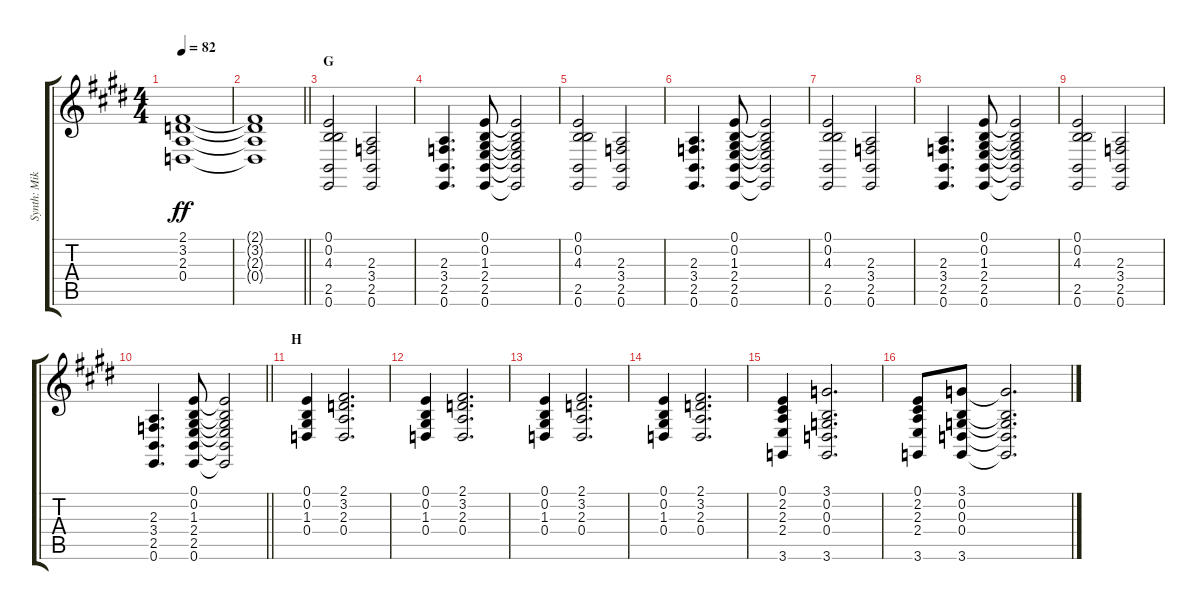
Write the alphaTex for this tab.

\track ("Synth: Mike" "Synth: Mik") {instrument synthstrings1}
\staff {score tabs}
\tuning (E4 B3 G3 D3 A2 E2) {hide}
\ts (4 4)
\tempo 82
\clef g2
\ks e
(2.1 3.2 2.3 0.4).1{dy ff} |
\barLineRight lightlight
(2.1{t} 3.2{t} 2.3{t} 0.4{t}).1 |
\section ("" "G")
(0.1 0.2 4.3 2.5 0.6).2 (2.3 3.4 2.5 0.6).2 |
(2.3 3.4 2.5 0.6).4{d} (0.1 0.2 1.3 2.4 2.5 0.6).8 (0.1{t} 0.2{t} 1.3{t} 2.4{t} 2.5{t} 0.6{t}).2 |
(0.1 0.2 4.3 2.5 0.6).2 (2.3 3.4 2.5 0.6).2 |
(2.3 3.4 2.5 0.6).4{d} (0.1 0.2 1.3 2.4 2.5 0.6).8 (0.1{t} 0.2{t} 1.3{t} 2.4{t} 2.5{t} 0.6{t}).2 |
(0.1 0.2 4.3 2.5 0.6).2 (2.3 3.4 2.5 0.6).2 |
(2.3 3.4 2.5 0.6).4{d} (0.1 0.2 1.3 2.4 2.5 0.6).8 (0.1{t} 0.2{t} 1.3{t} 2.4{t} 2.5{t} 0.6{t}).2 |
(0.1 0.2 4.3 2.5 0.6).2 (2.3 3.4 2.5 0.6).2 |
\barLineRight lightlight
(2.3 3.4 2.5 0.6).4{d} (0.1 0.2 1.3 2.4 2.5 0.6).8 (0.1{t} 0.2{t} 1.3{t} 2.4{t} 2.5{t} 0.6{t}).2 |
\section ("" "H")
(0.1 0.2 1.3 0.4).4 (2.1 3.2 2.3 0.4).2{d} |
(0.1 0.2 1.3 0.4).4 (2.1 3.2 2.3 0.4).2{d} |
(0.1 0.2 1.3 0.4).4 (2.1 3.2 2.3 0.4).2{d} |
(0.1 0.2 1.3 0.4).4 (2.1 3.2 2.3 0.4).2{d} |
(0.1 2.2 2.3 2.4 3.6).4 (3.1 0.2 0.3 0.4 3.6).2{d} |
(0.1 2.2 2.3 2.4 3.6).8 (3.1 0.2 0.3 0.4 3.6).8 (3.1{t} 0.2{t} 0.3{t} 0.4{t} 3.6{t}).2{d}
